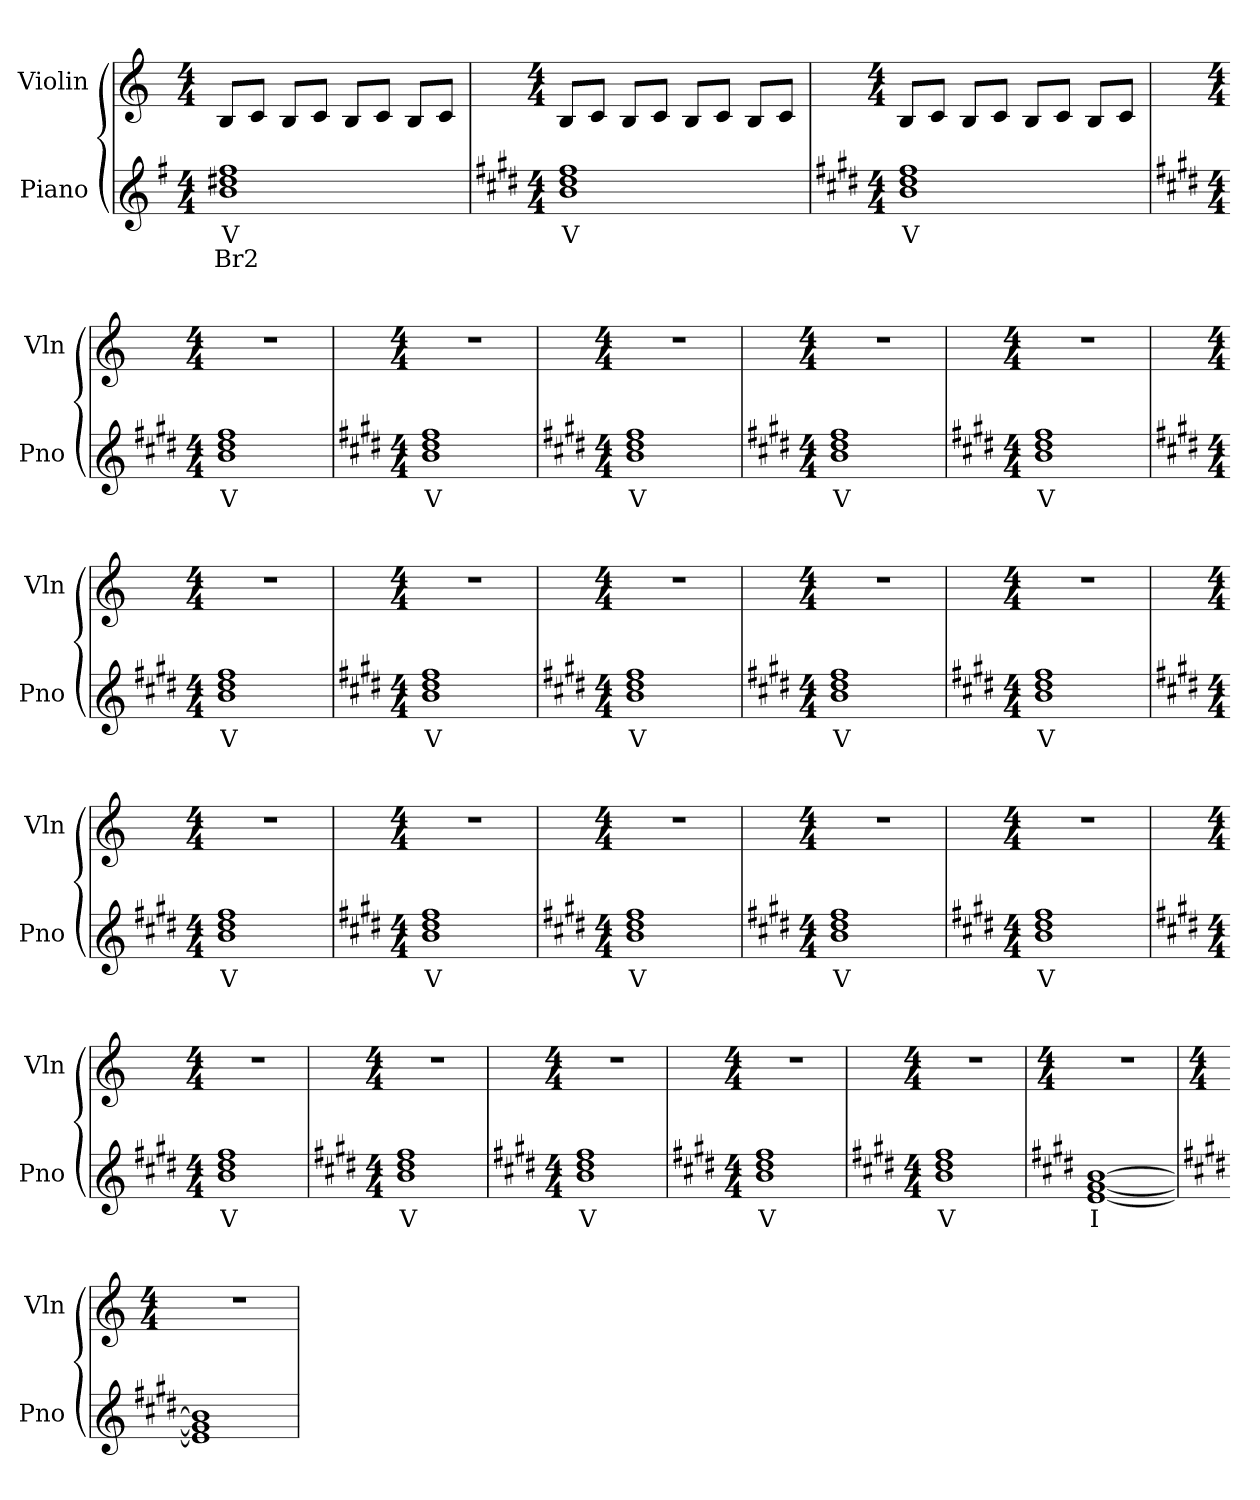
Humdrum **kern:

**kern	**text	**text	**kern
*part2	*part2	*part2	*part1
*staff2	*staff2	*staff2	*staff1
*I"Piano	*	*	*I"Violin
*I'Pno	*	*	*I'Vln
*k[f#]	*	*	*
*G:	*	*	*
*M4/4	*	*	*M4/4
=	=	=	=
1b 1dd#X 1ff#	V	Br2	8BL
.	.	.	8cJ
.	.	.	8BL
.	.	.	8cJ
.	.	.	8BL
.	.	.	8cJ
.	.	.	8BL
.	.	.	8cJ
=	=	=	=
*k[f#c#g#d#]	*	*	*
*E:	*	*	*
*M4/4	*	*	*M4/4
1b 1dd# 1ff#	V	.	8BL
.	.	.	8cJ
.	.	.	8BL
.	.	.	8cJ
.	.	.	8BL
.	.	.	8cJ
.	.	.	8BL
.	.	.	8cJ
=	=	=	=
*k[f#c#g#d#]	*	*	*
*E:	*	*	*
*M4/4	*	*	*M4/4
1b 1dd# 1ff#	V	.	8BL
.	.	.	8cJ
.	.	.	8BL
.	.	.	8cJ
.	.	.	8BL
.	.	.	8cJ
.	.	.	8BL
.	.	.	8cJ
=	=	=	=
*k[f#c#g#d#]	*	*	*
*E:	*	*	*
*M4/4	*	*	*M4/4
1b 1dd# 1ff#	V	.	1r
=	=	=	=
*k[f#c#g#d#]	*	*	*
*E:	*	*	*
*M4/4	*	*	*M4/4
1b 1dd# 1ff#	V	.	1r
=	=	=	=
*k[f#c#g#d#]	*	*	*
*E:	*	*	*
*M4/4	*	*	*M4/4
1b 1dd# 1ff#	V	.	1r
=	=	=	=
*k[f#c#g#d#]	*	*	*
*E:	*	*	*
*M4/4	*	*	*M4/4
1b 1dd# 1ff#	V	.	1r
=	=	=	=
*k[f#c#g#d#]	*	*	*
*E:	*	*	*
*M4/4	*	*	*M4/4
1b 1dd# 1ff#	V	.	1r
=	=	=	=
*k[f#c#g#d#]	*	*	*
*E:	*	*	*
*M4/4	*	*	*M4/4
1b 1dd# 1ff#	V	.	1r
=	=	=	=
*k[f#c#g#d#]	*	*	*
*E:	*	*	*
*M4/4	*	*	*M4/4
1b 1dd# 1ff#	V	.	1r
=	=	=	=
*k[f#c#g#d#]	*	*	*
*E:	*	*	*
*M4/4	*	*	*M4/4
1b 1dd# 1ff#	V	.	1r
=	=	=	=
*k[f#c#g#d#]	*	*	*
*E:	*	*	*
*M4/4	*	*	*M4/4
1b 1dd# 1ff#	V	.	1r
=	=	=	=
*k[f#c#g#d#]	*	*	*
*E:	*	*	*
*M4/4	*	*	*M4/4
1b 1dd# 1ff#	V	.	1r
=	=	=	=
*k[f#c#g#d#]	*	*	*
*E:	*	*	*
*M4/4	*	*	*M4/4
1b 1dd# 1ff#	V	.	1r
=	=	=	=
*k[f#c#g#d#]	*	*	*
*E:	*	*	*
*M4/4	*	*	*M4/4
1b 1dd# 1ff#	V	.	1r
=	=	=	=
*k[f#c#g#d#]	*	*	*
*E:	*	*	*
*M4/4	*	*	*M4/4
1b 1dd# 1ff#	V	.	1r
=	=	=	=
*k[f#c#g#d#]	*	*	*
*E:	*	*	*
*M4/4	*	*	*M4/4
1b 1dd# 1ff#	V	.	1r
=	=	=	=
*k[f#c#g#d#]	*	*	*
*E:	*	*	*
*M4/4	*	*	*M4/4
1b 1dd# 1ff#	V	.	1r
=	=	=	=
*k[f#c#g#d#]	*	*	*
*E:	*	*	*
*M4/4	*	*	*M4/4
1b 1dd# 1ff#	V	.	1r
=	=	=	=
*k[f#c#g#d#]	*	*	*
*E:	*	*	*
*M4/4	*	*	*M4/4
1b 1dd# 1ff#	V	.	1r
=	=	=	=
*k[f#c#g#d#]	*	*	*
*E:	*	*	*
*M4/4	*	*	*M4/4
1b 1dd# 1ff#	V	.	1r
=	=	=	=
*k[f#c#g#d#]	*	*	*
*E:	*	*	*
*M4/4	*	*	*M4/4
1b 1dd# 1ff#	V	.	1r
=	=	=	=
*k[f#c#g#d#]	*	*	*
*E:	*	*	*
*M4/4	*	*	*M4/4
1b 1dd# 1ff#	V	.	1r
=	=	=	=
*k[f#c#g#d#]	*	*	*
*E:	*	*	*
*	*	*	*M4/4
[1e [1g# [1b	I	.	1r
=	=	=	=
*k[f#c#g#d#]	*	*	*
*E:	*	*	*
*	*	*	*M4/4
1e] 1g#] 1b]	.	.	1r
=	=	=	=
*-	*-	*-	*-
